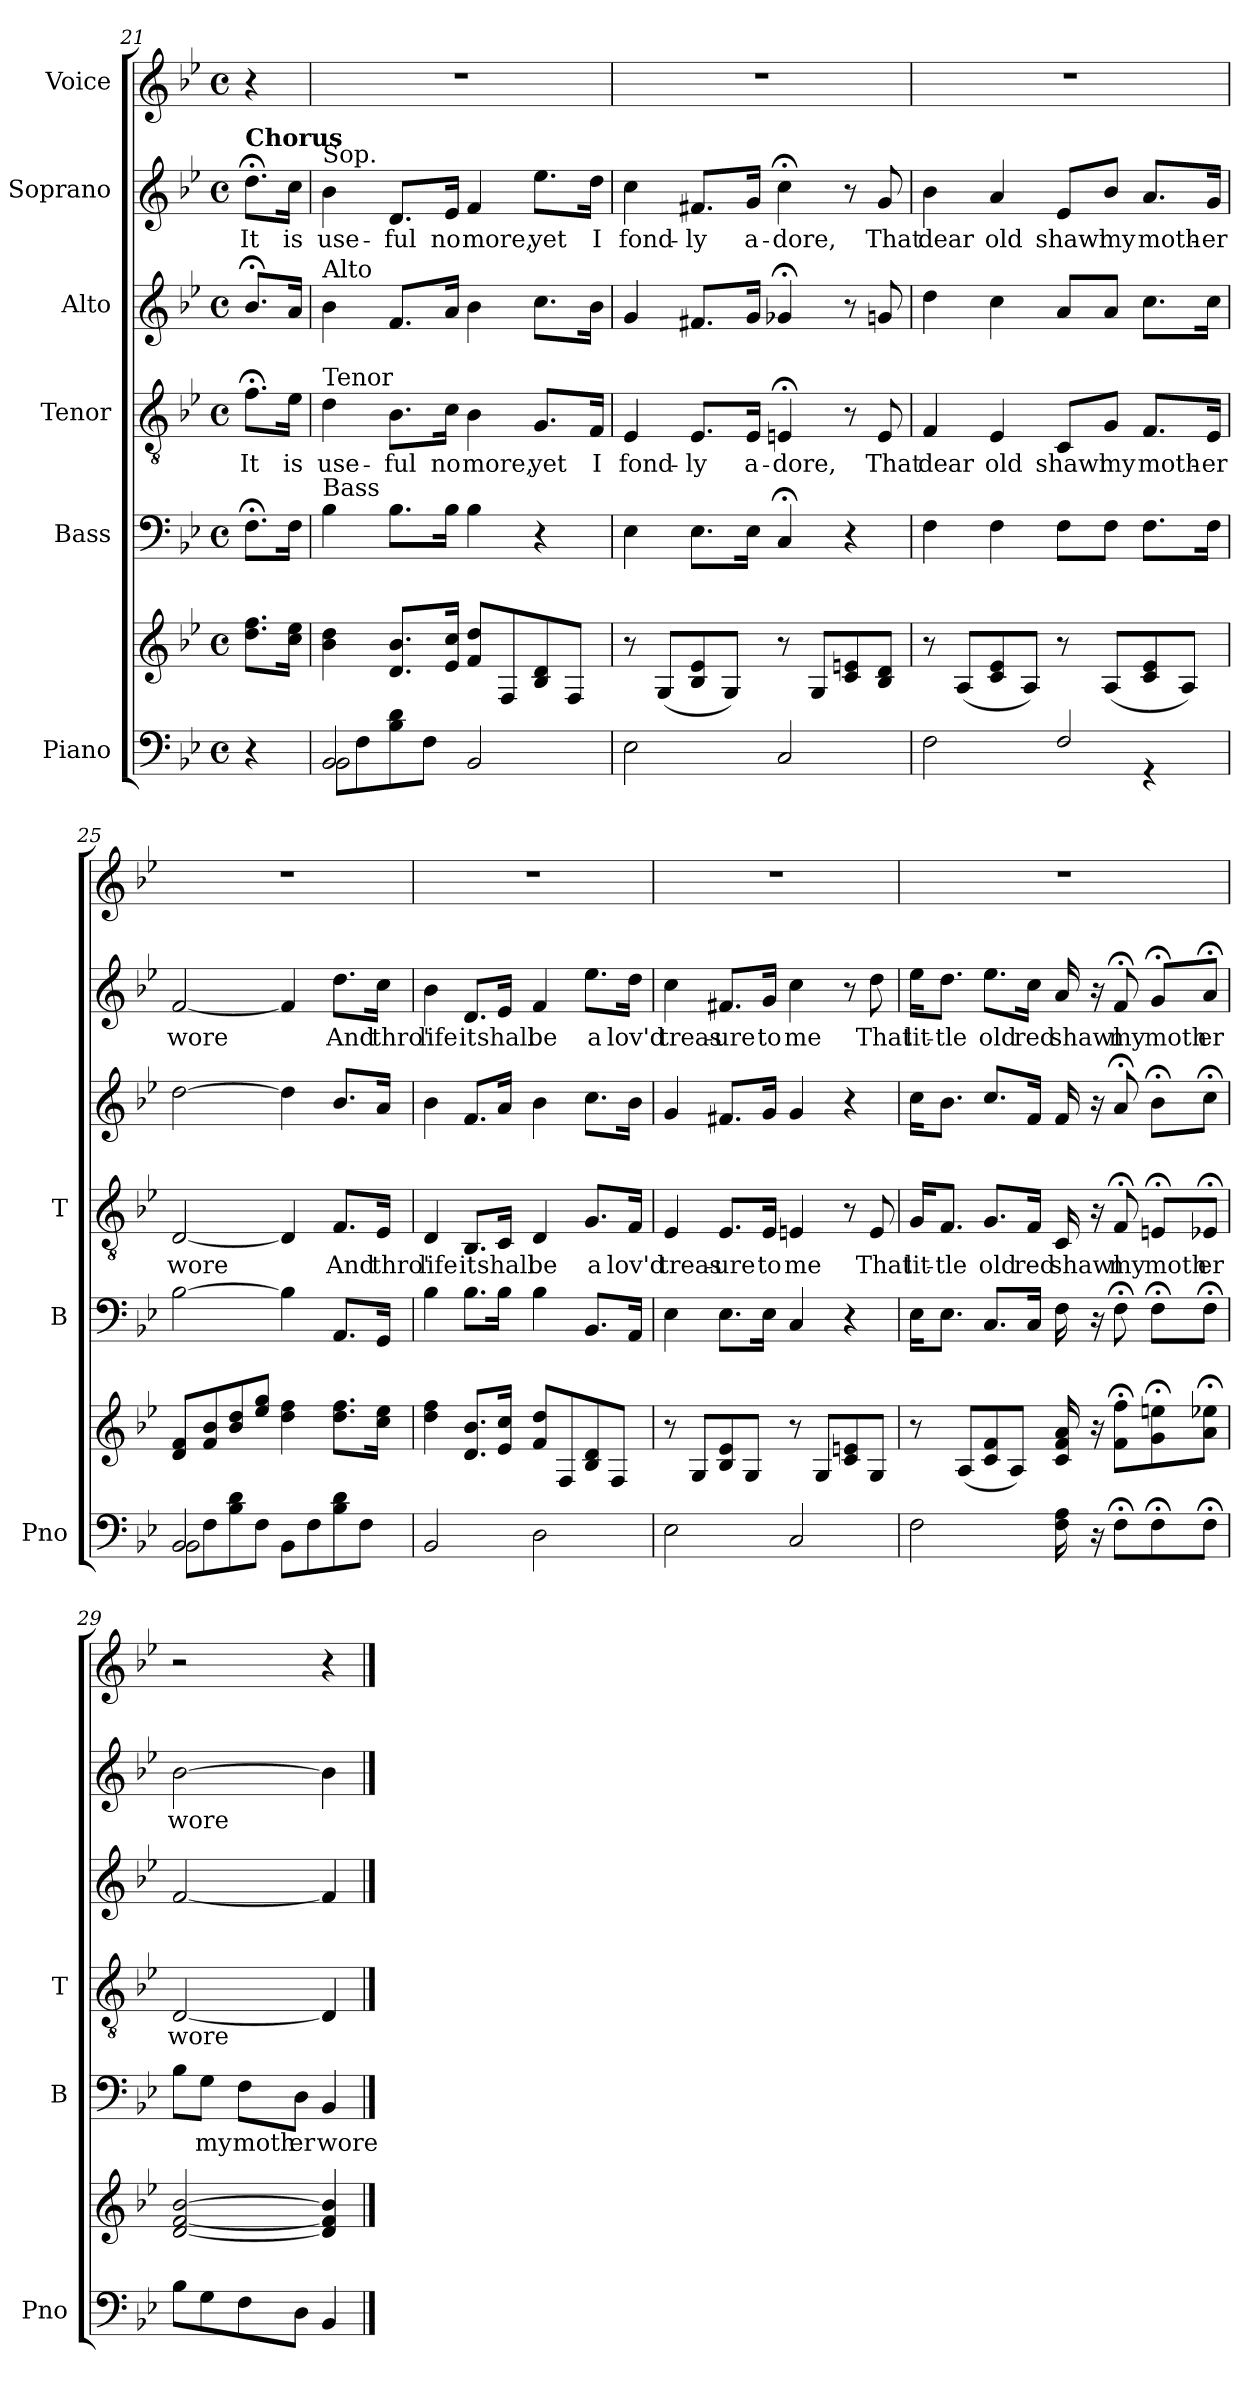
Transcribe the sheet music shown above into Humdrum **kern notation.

**kern	**kern	**kern	**text	**kern	**text	**kern	**kern	**text	**kern
*part6	*part6	*part5	*part5	*part4	*part4	*part3	*part2	*part2	*part1
*staff7	*staff6	*staff5	*staff5	*staff4	*staff4	*staff3	*staff2	*staff2	*staff1
*I"Piano	*	*I"Bass	*	*I"Tenor	*	*I"Alto	*I"Soprano	*	*I"Voice
*I'Pno	*	*I'B	*	*I'T	*	*	*	*	*
!!LO:PB:g=z
*clefF4	*clefG2	*clefF4	*	*clefGv2	*	*clefG2	*clefG2	*	*clefG2
*k[b-e-]	*k[b-e-]	*k[b-e-]	*	*k[b-e-]	*	*k[b-e-]	*k[b-e-]	*	*k[b-e-]
*M4/4	*M4/4	*M4/4	*	*M4/4	*	*M4/4	*M4/4	*	*M4/4
*met(c)	*met(c)	*met(c)	*	*met(c)	*	*met(c)	*met(c)	*	*met(c)
=21X2	=21X2	=21X2	=21X2	=21X2	=21X2	=21X2	=21X2	=21X2	=21X2
!	!	!	!	!	!	!	!LO:TX:a:B:t=Chorus	!	!
!	!	!	!	!	!LO:LY:b	!	!	!LO:LY:b	!
4r	8.dd\ 8.ff\L	8.F;<\L	.	8.f;<\L	It	8.b-;</L	8.dd;<\L	It	4r
!	!	!	!	!	!LO:LY:b	!	!	!LO:LY:b	!
.	16cc\ 16ee-\Jk	16F\Jk	.	16e-\Jk	is	16a/Jk	16cc\Jk	is	.
=22	=22	=22	=22	=22	=22	=22	=22	=22	=22
*^	*	*	*	*	*	*	*	*	*
!	!	!	!	!	!	!	!	!LO:TX:a:t=Sop.	!	!
!	!	!	!	!	!	!	!LO:TX:a:t=Alto	!	!	!
!	!	!	!	!	!LO:TX:a:t=Tenor	!	!	!	!	!
!	!	!	!LO:TX:a:t=Bass	!	!	!	!	!	!	!
!	!LO:N:head=open	!	!	!	!	!LO:LY:b	!	!	!LO:LY:b	!
2BB-/	8BB-\L	4b-\ 4dd\	4B-\	.	4d\	use-	4b-\	4b-\	use-	1r
.	8F\	.	.	.	.	.	.	.	.	.
!	!	!	!	!	!	!LO:LY:b	!	!	!LO:LY:b	!
.	8B-\ 8d\	8.d/ 8.b-/L	8.B-\L	.	8.B-\L	-ful	8.f/L	8.d/L	-ful	.
.	8F\J	.	.	.	.	.	.	.	.	.
!	!	!	!	!	!	!LO:LY:b	!	!	!LO:LY:b	!
.	.	16e-/ 16cc/Jk	16B-\Jk	.	16c\Jk	no	16a/Jk	16e-/Jk	no	.
!	!	!	!	!	!	!LO:LY:b	!	!	!LO:LY:b	!
2BB-/	2ryy	8f/ 8dd/L	4B-\	.	4B-\	more,	4b-\	4f/	more,	.
.	.	8F/	.	.	.	.	.	.	.	.
!	!	!	!	!	!	!LO:LY:b	!	!	!LO:LY:b	!
.	.	8B-/ 8d/	4r	.	8.G/L	yet	8.cc\L	8.ee-\L	yet	.
.	.	8F/J	.	.	.	.	.	.	.	.
!	!	!	!	!	!	!LO:LY:b	!	!	!LO:LY:b	!
.	.	.	.	.	16F/Jk	I	16b-\Jk	16dd\Jk	I	.
*v	*v	*	*	*	*	*	*	*	*	*
=23	=23	=23	=23	=23	=23	=23	=23	=23	=23
!	!	!	!	!	!LO:LY:b	!	!	!LO:LY:b	!
2E-\	8r	4E-\	.	4E-/	fond-	4g/	4cc\	fond-	1r
.	(<8G/L	.	.	.	.	.	.	.	.
!	!	!	!	!	!LO:LY:b	!	!	!LO:LY:b	!
.	8B-/ 8e-/	8.E-\L	.	8.E-/L	-ly	8.f#X/L	8.f#X/L	-ly	.
.	8G/J)	.	.	.	.	.	.	.	.
!	!	!	!	!	!LO:LY:b	!	!	!LO:LY:b	!
.	.	16E-\Jk	.	16E-/Jk	a-	16g/Jk	16g/Jk	a-	.
!	!	!	!	!	!LO:LY:b	!	!	!LO:LY:b	!
2C/	8r	4C;</	.	4En;</	-dore,	4g-X;</	4cc;<\	-dore,	.
.	8G/L	.	.	.	.	.	.	.	.
.	8c/ 8en/	4r	.	8r	.	8r	8r	.	.
!	!	!	!	!	!LO:LY:b	!	!	!LO:LY:b	!
.	8B-/ 8d/J	.	.	8E/	That	8gn/	8g/	That	.
=24	=24	=24	=24	=24	=24	=24	=24	=24	=24
*^	*	*	*	*	*	*	*	*	*
!	!	!	!	!	!	!LO:LY:b	!	!	!LO:LY:b	!
2F\	2.ryy	8r	4F\	.	4F/	dear	4dd\	4b-\	dear	1r
.	.	(<8A/L	.	.	.	.	.	.	.	.
!	!	!	!	!	!	!LO:LY:b	!	!	!LO:LY:b	!
.	.	8c/ 8e-/	4F\	.	4E-/	old	4cc\	4a/	old	.
.	.	8A/J)	.	.	.	.	.	.	.	.
!	!	!	!	!	!	!LO:LY:b	!	!	!LO:LY:b	!
2F/	.	8r	8F\L	.	8C/L	shawl	8a/L	8e-/L	shawl	.
!	!	!	!	!	!	!LO:LY:b	!	!	!LO:LY:b	!
.	.	(<8A/L	8F\J	.	8G/J	my	8a/J	8b-/J	my	.
!	!	!	!	!	!	!LO:LY:b	!	!	!LO:LY:b	!
.	4r	8c/ 8e-/	8.F\L	.	8.F/L	moth-	8.cc\L	8.a/L	moth-	.
.	.	8A/J)	.	.	.	.	.	.	.	.
!	!	!	!	!	!	!LO:LY:b	!	!	!LO:LY:b	!
.	.	.	16F\Jk	.	16E-/Jk	-er	16cc\Jk	16g/Jk	-er	.
=25	=25	=25	=25	=25	=25	=25	=25	=25	=25	=25
!	!LO:N:head=open	!	!	!	!	!LO:LY:b	!	!	!LO:LY:b	!
2BB-/	8BB-\L	8d/ 8f/L	[2B-\	.	[2D/	wore	[2dd\	[2f/	wore	1r
.	8F\	8f/ 8b-/	.	.	.	.	.	.	.	.
.	8B-\ 8d\	8b-/ 8dd/	.	.	.	.	.	.	.	.
.	8F\J	8ee-/ 8gg/J	.	.	.	.	.	.	.	.
8BB-\L	2ryy	4dd\ 4ff\	4B-\]	.	4D/]	.	4dd\]	4f/]	.	.
8F\	.	.	.	.	.	.	.	.	.	.
!	!	!	!	!	!	!LO:LY:b	!	!	!LO:LY:b	!
8B-\ 8d\	.	8.dd\ 8.ff\L	8.AA/L	.	8.F/L	And	8.b-/L	8.dd\L	And	.
8F\J	.	.	.	.	.	.	.	.	.	.
!	!	!	!	!	!	!LO:LY:b	!	!	!LO:LY:b	!
.	.	16cc\ 16ee-\Jk	16GG/Jk	.	16E-/Jk	thro'	16a/Jk	16cc\Jk	thro'	.
*v	*v	*	*	*	*	*	*	*	*	*
!!LO:LB:g=z
=26	=26	=26	=26	=26	=26	=26	=26	=26	=26
!	!	!	!	!	!LO:LY:b	!	!	!LO:LY:b	!
2BB-/	4dd\ 4ff\	4B-\	.	4D/	life	4b-\	4b-\	life	1r
!	!	!	!	!	!LO:LY:b	!	!	!LO:LY:b	!
.	8.d/ 8.b-/L	8.B-\L	.	8.BB-/L	it	8.f/L	8.d/L	it	.
!	!	!	!	!	!LO:LY:b	!	!	!LO:LY:b	!
.	16e-/ 16cc/Jk	16B-\Jk	.	16C/Jk	shall	16a/Jk	16e-/Jk	shall	.
!	!	!	!	!	!LO:LY:b	!	!	!LO:LY:b	!
2D\	8f/ 8dd/L	4B-\	.	4D/	be	4b-\	4f/	be	.
.	8F/	.	.	.	.	.	.	.	.
!	!	!	!	!	!LO:LY:b	!	!	!LO:LY:b	!
.	8B-/ 8d/	8.BB-/L	.	8.G/L	a	8.cc\L	8.ee-\L	a	.
.	8F/J	.	.	.	.	.	.	.	.
!	!	!	!	!	!LO:LY:b	!	!	!LO:LY:b	!
.	.	16AA/Jk	.	16F/Jk	lov'd	16b-\Jk	16dd\Jk	lov'd	.
=27	=27	=27	=27	=27	=27	=27	=27	=27	=27
!	!	!	!	!	!LO:LY:b	!	!	!LO:LY:b	!
2E-\	8r	4E-\	.	4E-/	treas-	4g/	4cc\	treas-	1r
.	8G/L	.	.	.	.	.	.	.	.
!	!	!	!	!	!LO:LY:b	!	!	!LO:LY:b	!
.	8B-/ 8e-/	8.E-\L	.	8.E-/L	-ure	8.f#X/L	8.f#X/L	-ure	.
.	8G/J	.	.	.	.	.	.	.	.
!	!	!	!	!	!LO:LY:b	!	!	!LO:LY:b	!
.	.	16E-\Jk	.	16E-/Jk	to	16g/Jk	16g/Jk	to	.
!	!	!	!	!	!LO:LY:b	!	!	!LO:LY:b	!
2C/	8r	4C/	.	4En/	me	4g/	4cc\	me	.
.	8G/L	.	.	.	.	.	.	.	.
.	8c/ 8en/	4r	.	8r	.	4r	8r	.	.
!	!	!	!	!	!LO:LY:b	!	!	!LO:LY:b	!
.	8G/J	.	.	8E/	That	.	8dd\	That	.
=28	=28	=28	=28	=28	=28	=28	=28	=28	=28
!	!	!	!	!	!LO:LY:b	!	!	!LO:LY:b	!
2F\	8r	16E-\KL	.	16G/KL	lit-	16cc\KL	16ee-\KL	lit-	1r
!	!	!	!	!	!LO:LY:b	!	!	!LO:LY:b	!
.	.	8.E-\J	.	8.F/J	-tle	8.b-\J	8.dd\J	-tle	.
.	(<8A/L	.	.	.	.	.	.	.	.
!	!	!	!	!	!LO:LY:b	!	!	!LO:LY:b	!
.	8c/ 8f/	8.C/L	.	8.G/L	old	8.cc/L	8.ee-\L	old	.
.	8A/J)	.	.	.	.	.	.	.	.
!	!	!	!	!	!LO:LY:b	!	!	!LO:LY:b	!
.	.	16C/Jk	.	16F/Jk	red	16f/Jk	16cc\Jk	red	.
!	!	!	!	!	!LO:LY:b	!	!	!LO:LY:b	!
16F\ 16A\	16c/ 16f/ 16a/	16F\	.	16C/	shawl	16f/	16a/	shawl	.
16r	16r	16r	.	16r	.	16r	16r	.	.
!	!	!	!	!	!LO:LY:b	!	!	!LO:LY:b	!
8F;<\L	8f\;< 8ff\;<L	8F;<\	.	8F;</	my	8a;</	8f;</	my	.
!	!	!	!	!	!LO:LY:b	!	!	!LO:LY:b	!
8F;<\	8g\;< 8een\;<	8F;<\L	.	8En;</L	moth	8b-;<\L	8g;</L	moth	.
!	!	!	!	!	!LO:LY:b	!	!	!LO:LY:b	!
8F;<\J	8a\;< 8ee-X\;<J	8F;<\J	.	8E-X;</J	er	8cc;<\J	8a;</J	er	.
=29	=29	=29	=29	=29	=29	=29	=29	=29	=29
!	!	!	!	!	!LO:LY:b	!	!	!LO:LY:b	!
8B-\L	[2d/ [2f/ [2b-/	8B-\L	.	[2D/	wore	[2f/	[2b-\	wore	2r
!	!	!	!LO:LY:b	!	!	!	!	!	!
8G\	.	8G\J	my	.	.	.	.	.	.
!	!	!	!LO:LY:b	!	!	!	!	!	!
8F\	.	8F\L	moth	.	.	.	.	.	.
!	!	!	!LO:LY:b	!	!	!	!	!	!
8D\J	.	8D\J	er	.	.	.	.	.	.
!	!	!	!LO:LY:b	!	!	!	!	!	!
4BB-/	4d/] 4f/] 4b-/]	4BB-/	wore	4D/]	.	4f/]	4b-\]	.	4r
==	==	==	==	==	==	==	==	==	==
*-	*-	*-	*-	*-	*-	*-	*-	*-	*-
